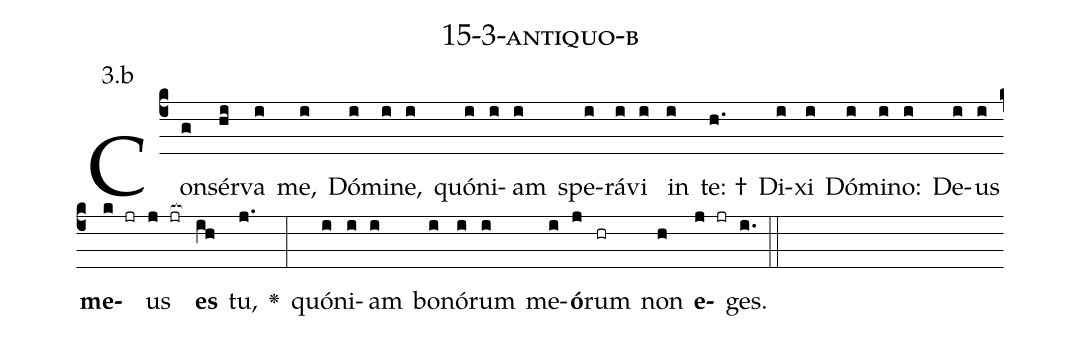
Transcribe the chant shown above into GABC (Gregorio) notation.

name: 15-3-antiquo-b;
annotation: 3.b;
%%
(c4)Con(g)sér(hi)va(i) me,(i) Dó(i)mi(i)ne,(i) quón(i)i(i)am(i) spe(i)rá(i)vi(i) in(i) te: †(h.) Di(i)xi(i) Dó(i)mi(i)no:(i) De(i)us(i) <b>me</b>(k jr)us(j jr[ocb:1{]) <b>es</b>(ih[ocb:0}]) tu,(j.) <v>\greheightstar</v>(:) quón(i)i(i)am(i) bo(i)nó(i)rum(i) me(i)<b>ó</b>(j)rum(hr) non(h) <b>e</b>(j jr)ges.(i.) (::)


%E(i) u(i) o(j) u(h) a(j) e.(i.) (::)
